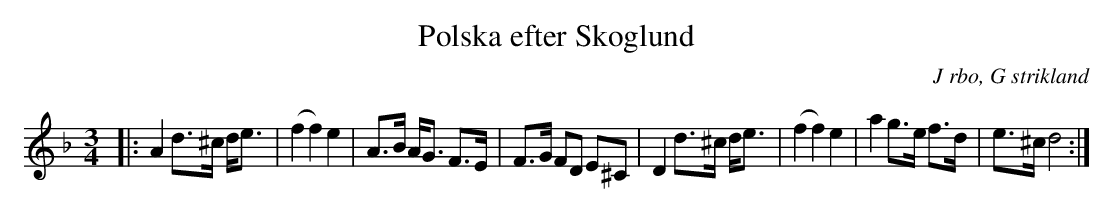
X:1
T: Polska efter Skoglund
O: J rbo, G strikland
M: 3/4
L: 1/16
K: Dm
|:A4 d2>^c2 d2<e2 |(f4f4) e4| A2>B2 A2<G2 F2>E2|F2>G2 F2D2 E2^C2|D4 d2>^c2 d2<e2 |(f4f4) e4|a4 g2>e2 f2>d2|e2>^c2 d8:|
